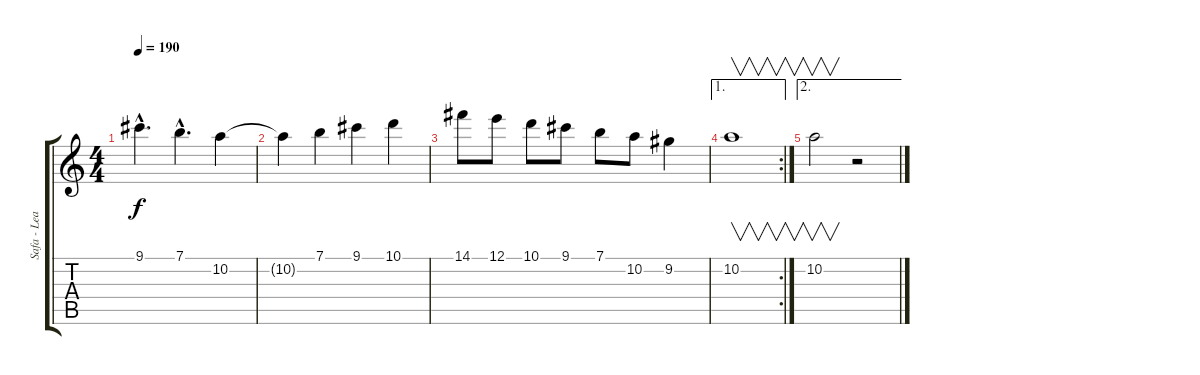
\track ("Safa - Lead" "Safa - Lea") {instrument distortionguitar}
\staff {score tabs}
\tuning (E4 B3 G3 D3 A2 E2) {hide}
\ts (4 4)
\tempo 190
\clef g2
\ks c
9.1{hac}.4{d dy f} 7.1{hac}.4{d} 10.2.4 |
10.2{t}.4 7.1.4 9.1.4 10.1.4 |
14.1.8 12.1.8 10.1.8 9.1.8 7.1.8 10.2.8 9.2.4 |
\ae 1
\rc 2
10.2.1{v} |
\ae 2
10.2.2{v} r.2
